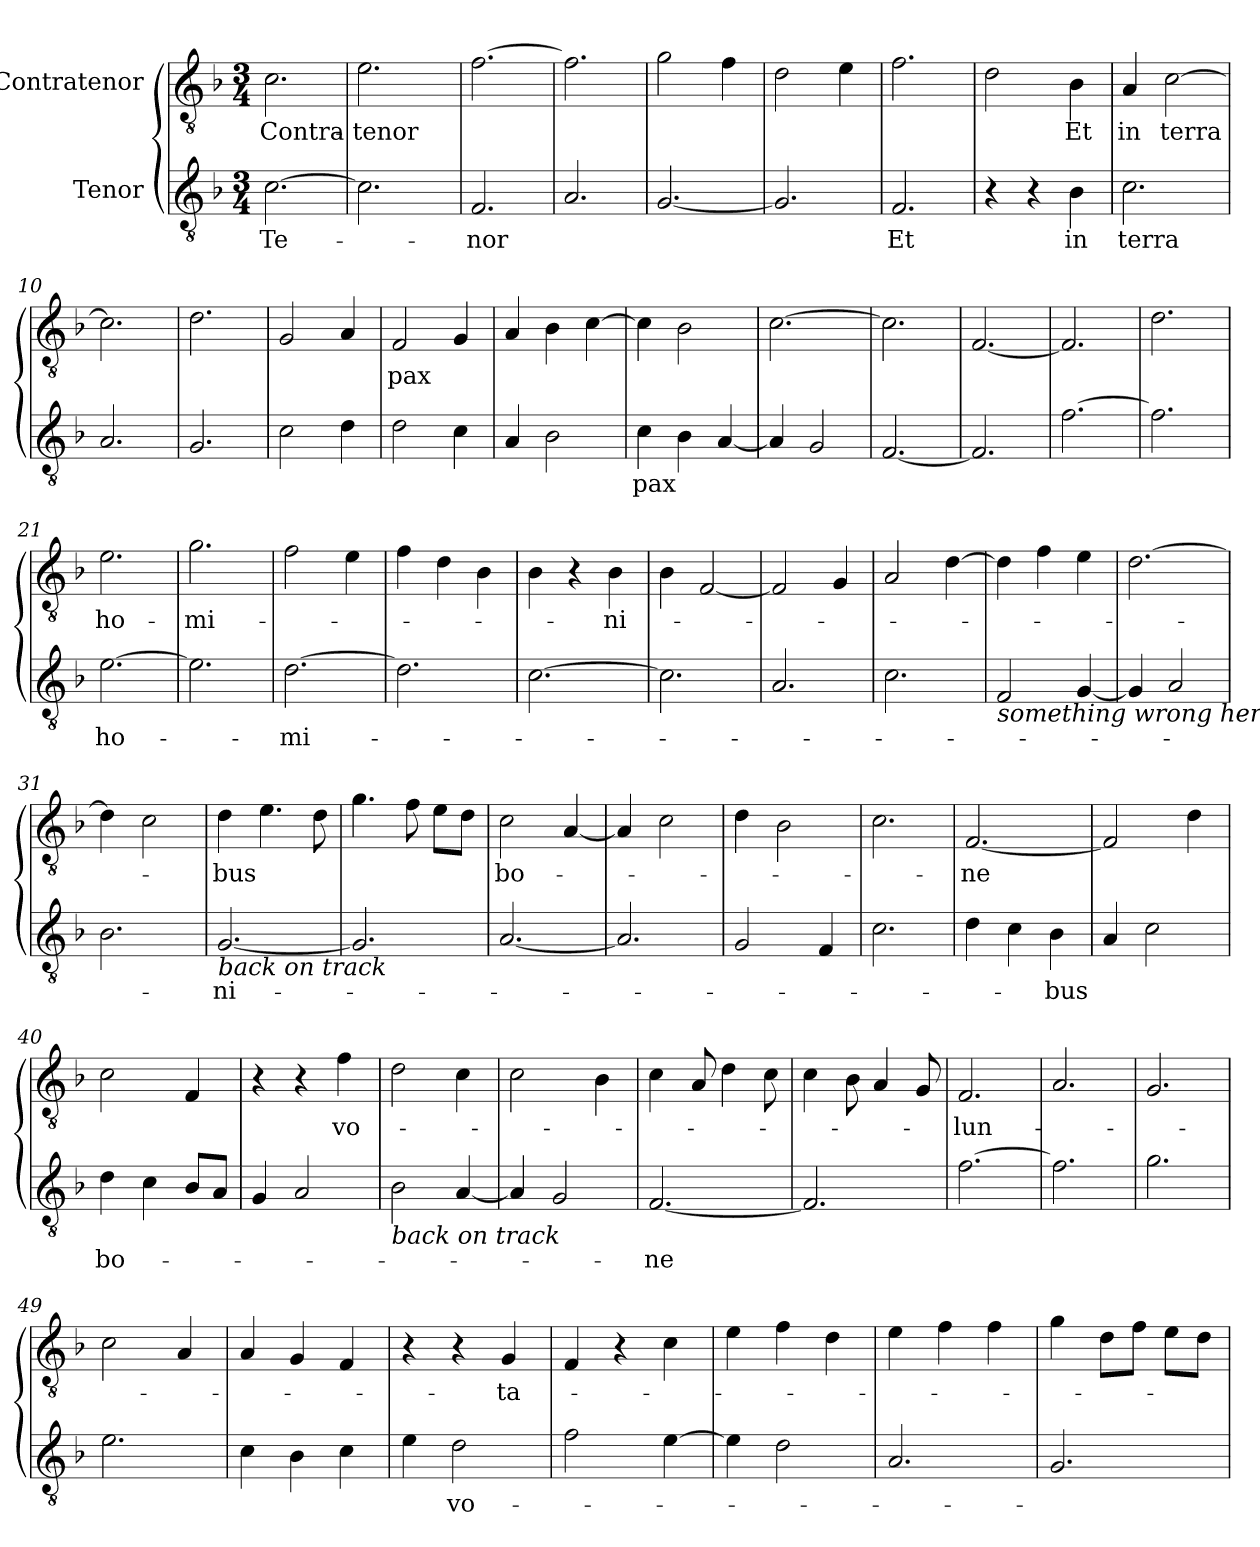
**kern	**text	**kern	**text
*part2	*part2	*part1	*part1
*staff2	*staff2	*staff1	*staff1
*I"Tenor	*	*I"Contratenor	*
*clefGv2	*	*clefGv2	*
*k[b-]	*	*k[b-]	*
*F:	*	*F:	*
*M3/4	*	*M3/4	*
=1	=1	=1	=1
!	!LO:LY:b	!	!LO:LY:b
[2.c\	Te-	2.c\	Contra-
=2	=2	=2	=2
!	!	!	!LO:LY:b
2.c\]	.	2.e\	-tenor
=3	=3	=3	=3
!	!LO:LY:b	!	!
2.F/	-nor	[2.f\	.
=4	=4	=4	=4
2.A/	.	2.f\]	.
=5	=5	=5	=5
[2.G/	.	2g\	.
.	.	4f\	.
=6	=6	=6	=6
2.G/]	.	2d\	.
.	.	4e\	.
=7	=7	=7	=7
!	!LO:LY:b	!	!
2.F/	Et	2.f\	.
=8	=8	=8	=8
4r	.	2d\	.
4r	.	.	.
!	!LO:LY:b	!	!LO:LY:b
4B-\	in	4B-\	Et
=9	=9	=9	=9
!	!LO:LY:b	!	!LO:LY:b
2.c\	terra	4A/	in
!	!	!	!LO:LY:b
.	.	[2c\	terra
=10	=10	=10	=10
2.A/	.	2.c\]	.
=11	=11	=11	=11
2.G/	.	2.d\	.
!!LO:LB:g=z
=12	=12	=12	=12
2c\	.	2G/	.
4d\	.	4A/	.
=13	=13	=13	=13
!	!	!	!LO:LY:b
2d\	.	2F/	pax
4c\	.	4G/	.
=14	=14	=14	=14
4A/	.	4A/	.
2B-\	.	4B-\	.
.	.	[4c\	.
=15	=15	=15	=15
!	!LO:LY:b	!	!
4c\	pax	4c\]	.
4B-\	.	2B-\	.
[4A/	.	.	.
=16	=16	=16	=16
4A/]	.	[2.c\	.
2G/	.	.	.
=17	=17	=17	=17
[2.F/	.	2.c\]	.
=18	=18	=18	=18
2.F/]	.	[2.F/	.
=19	=19	=19	=19
[2.f\	.	2.F/]	.
=20	=20	=20	=20
2.f\]	.	2.d\	.
=21	=21	=21	=21
!	!LO:LY:b	!	!LO:LY:b
[2.e\	ho-	2.e\	ho-
=22	=22	=22	=22
!	!	!	!LO:LY:b
2.e\]	.	2.g\	-mi-
=23	=23	=23	=23
!	!LO:LY:b	!	!
[2.d\	-mi-	2f\	.
.	.	4e\	.
!!LO:LB:g=z
=24	=24	=24	=24
2.d\]	.	4f\	.
.	.	4d\	.
.	.	4B-\	.
=25	=25	=25	=25
[2.c\	.	4B-\	.
.	.	4r	.
!	!	!	!LO:LY:b
.	.	4B-\	-ni-
=26	=26	=26	=26
2.c\]	.	4B-\	.
.	.	[2F/	.
=27	=27	=27	=27
2.A/	.	2F/]	.
.	.	4G/	.
=28	=28	=28	=28
2.c\	.	2A/	.
.	.	[4d\	.
=29	=29	=29	=29
!LO:TX:b:i:t=something wrong here	!	!	!
2F/	.	4d\]	.
.	.	4f\	.
[4G/	.	4e\	.
=30	=30	=30	=30
4G/]	.	[2.d\	.
2A/	.	.	.
=31	=31	=31	=31
2.B-\	.	4d\]	.
.	.	2c\	.
=32	=32	=32	=32
!LO:TX:b:i:t=back on track	!	!	!
!	!LO:LY:b	!	!LO:LY:b
[2.G/	-ni-	4d\	-bus
.	.	4.e\	.
.	.	8d\	.
=33	=33	=33	=33
2.G/]	.	4.g\	.
.	.	8f\	.
.	.	8e\L	.
.	.	8d\J	.
=34	=34	=34	=34
!	!	!	!LO:LY:b
[2.A/	.	2c\	bo-
.	.	[4A/	.
!!LO:LB:g=z
=35	=35	=35	=35
2.A/]	.	4A/]	.
.	.	2c\	.
=36	=36	=36	=36
2G/	.	4d\	.
.	.	2B-\	.
4F/	.	.	.
=37	=37	=37	=37
2.c\	.	2.c\	.
=38	=38	=38	=38
!	!	!	!LO:LY:b
4d\	.	[2.F/	-ne
4c\	.	.	.
!	!LO:LY:b	!	!
4B-\	-bus	.	.
=39	=39	=39	=39
4A/	.	2F/]	.
2c\	.	.	.
.	.	4d\	.
=40	=40	=40	=40
!	!LO:LY:b	!	!
4d\	bo-	2c\	.
4c\	.	.	.
8B-/L	.	4F/	.
8A/J	.	.	.
=41	=41	=41	=41
4G/	.	4r	.
2A/	.	4r	.
!	!	!	!LO:LY:b
.	.	4f\	vo-
=42	=42	=42	=42
!LO:TX:b:i:t=back on track	!	!	!
2B-\	.	2d\	.
[4A/	.	4c\	.
=43	=43	=43	=43
4A/]	.	2c\	.
2G/	.	.	.
.	.	4B-\	.
=44	=44	=44	=44
!	!LO:LY:b	!	!
[2.F/	-ne	4c\	.
.	.	8A/	.
.	.	4d\	.
.	.	8c\	.
!!LO:LB:g=z
=45	=45	=45	=45
2.F/]	.	4c\	.
.	.	8B-\	.
.	.	4A/	.
.	.	8G/	.
=46	=46	=46	=46
!	!	!	!LO:LY:b
[2.f\	.	2.F/	-lun-
=47	=47	=47	=47
2.f\]	.	2.A/	.
=48	=48	=48	=48
2.g\	.	2.G/	.
=49	=49	=49	=49
2.e\	.	2c\	.
.	.	4A/	.
=50	=50	=50	=50
4c\	.	4A/	.
4B-\	.	4G/	.
4c\	.	4F/	.
=51	=51	=51	=51
4e\	.	4r	.
!	!LO:LY:b	!	!
2d\	vo-	4r	.
!	!	!	!LO:LY:b
.	.	4G/	-ta-
=52	=52	=52	=52
2f\	.	4F/	.
.	.	4r	.
[4e\	.	4c\	.
=53	=53	=53	=53
4e\]	.	4e\	.
2d\	.	4f\	.
.	.	4d\	.
=54	=54	=54	=54
2.A/	.	4e\	.
.	.	4f\	.
.	.	4f\	.
=55	=55	=55	=55
2.G/	.	4g\	.
.	.	8d\L	.
.	.	8f\J	.
.	.	8e\L	.
.	.	8d\J	.
=	=	=	=
*-	*-	*-	*-
